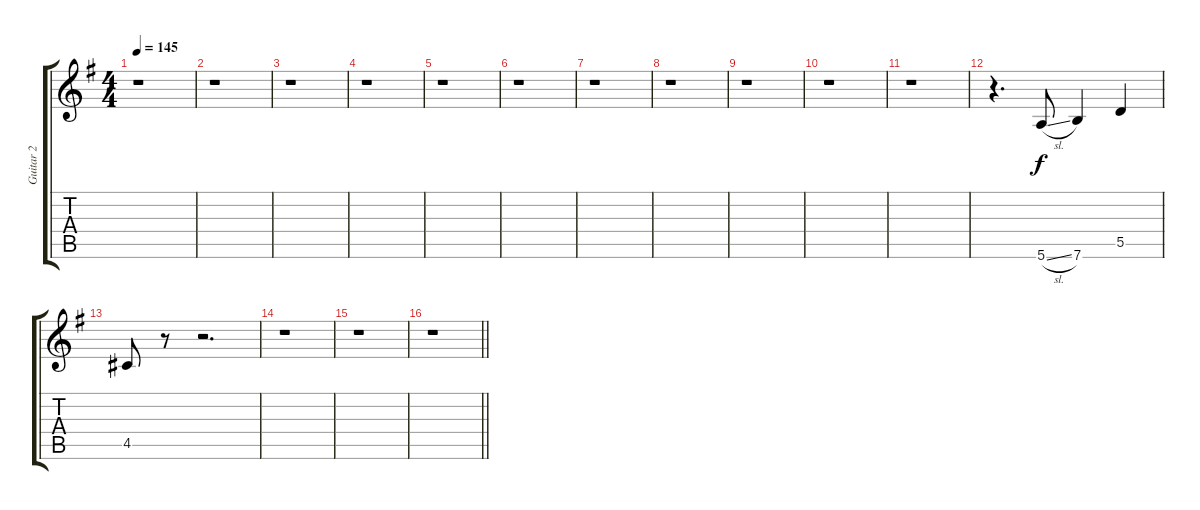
\track ("Guitar 2" "Guitar 2") {instrument electricguitarclean}
\staff {score tabs}
\tuning (E4 B3 G3 D3 A2 E2) {hide}
\ts (4 4)
\tempo 145
\clef g2
\ks g
r.1{dy f} |
r.1 |
r.1 |
r.1 |
r.1 |
r.1 |
r.1 |
r.1 |
r.1 |
r.1 |
r.1 |
r.4{d} 5.6{sl}.8 7.6.4 5.5.4 |
4.5.8 r.8 r.2{d} |
r.1 |
r.1 |
\barLineRight lightlight
r.1
